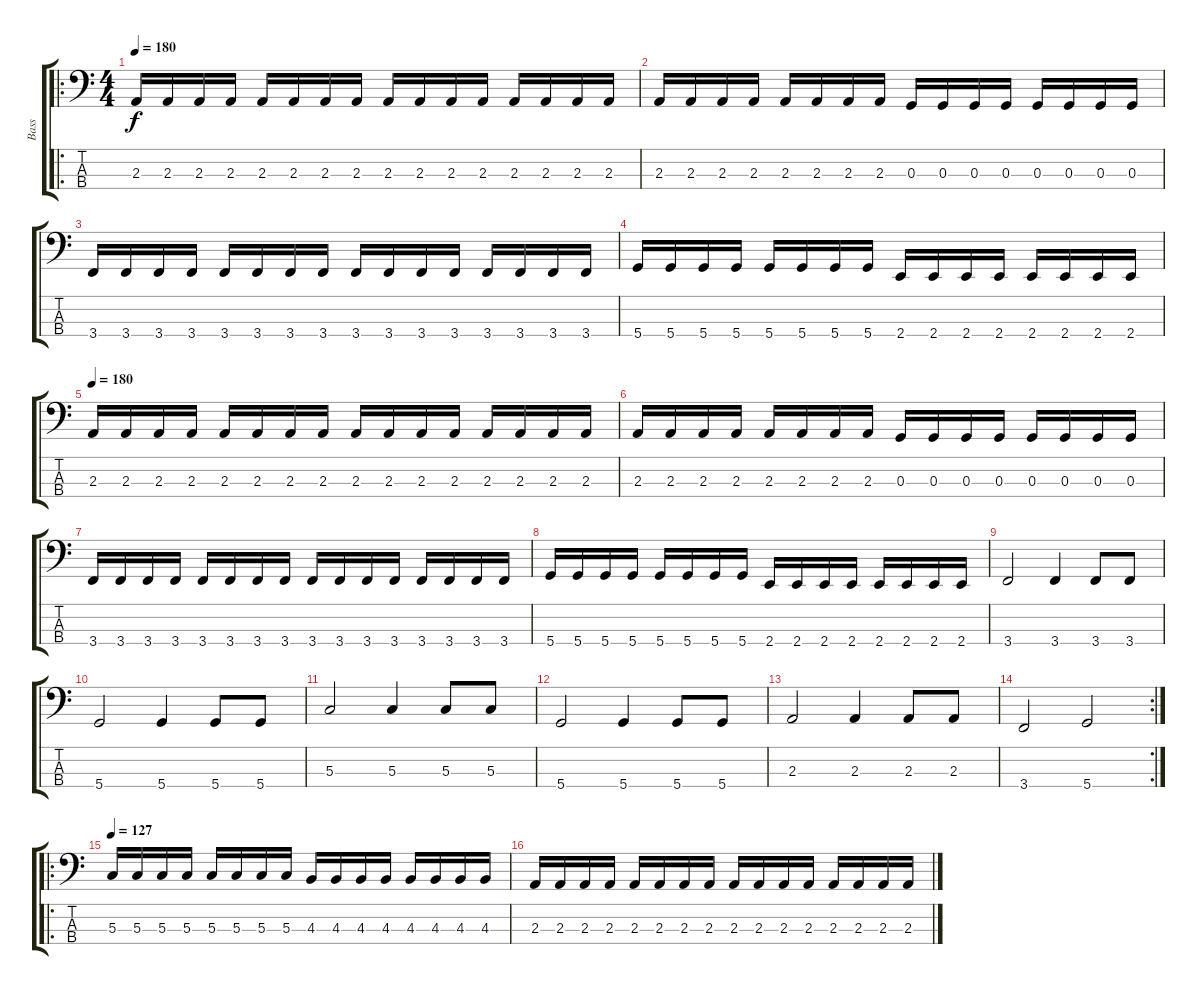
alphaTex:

\track ("Bass" "Bass") {instrument electricbasspick}
\staff {score tabs}
\tuning (F2 C2 G1 D1) {hide}
\ro
\ts (4 4)
\tempo 180
\clef f4
\ks c
2.3.16{dy f} 2.3.16 2.3.16 2.3.16 2.3.16 2.3.16 2.3.16 2.3.16 2.3.16 2.3.16 2.3.16 2.3.16 2.3.16 2.3.16 2.3.16 2.3.16 |
2.3.16 2.3.16 2.3.16 2.3.16 2.3.16 2.3.16 2.3.16 2.3.16 0.3.16 0.3.16 0.3.16 0.3.16 0.3.16 0.3.16 0.3.16 0.3.16 |
3.4.16 3.4.16 3.4.16 3.4.16 3.4.16 3.4.16 3.4.16 3.4.16 3.4.16 3.4.16 3.4.16 3.4.16 3.4.16 3.4.16 3.4.16 3.4.16 |
5.4.16 5.4.16 5.4.16 5.4.16 5.4.16 5.4.16 5.4.16 5.4.16 2.4.16 2.4.16 2.4.16 2.4.16 2.4.16 2.4.16 2.4.16 2.4.16 |
\tempo 180
2.3.16 2.3.16 2.3.16 2.3.16 2.3.16 2.3.16 2.3.16 2.3.16 2.3.16 2.3.16 2.3.16 2.3.16 2.3.16 2.3.16 2.3.16 2.3.16 |
2.3.16 2.3.16 2.3.16 2.3.16 2.3.16 2.3.16 2.3.16 2.3.16 0.3.16 0.3.16 0.3.16 0.3.16 0.3.16 0.3.16 0.3.16 0.3.16 |
3.4.16 3.4.16 3.4.16 3.4.16 3.4.16 3.4.16 3.4.16 3.4.16 3.4.16 3.4.16 3.4.16 3.4.16 3.4.16 3.4.16 3.4.16 3.4.16 |
5.4.16 5.4.16 5.4.16 5.4.16 5.4.16 5.4.16 5.4.16 5.4.16 2.4.16 2.4.16 2.4.16 2.4.16 2.4.16 2.4.16 2.4.16 2.4.16 |
3.4.2 3.4.4 3.4.8 3.4.8 |
5.4.2 5.4.4 5.4.8 5.4.8 |
5.3.2 5.3.4 5.3.8 5.3.8 |
5.4.2 5.4.4 5.4.8 5.4.8 |
2.3.2 2.3.4 2.3.8 2.3.8 |
\rc 2
3.4.2 5.4.2 |
\ro
\tempo 127
5.3.16 5.3.16 5.3.16 5.3.16 5.3.16 5.3.16 5.3.16 5.3.16 4.3.16 4.3.16 4.3.16 4.3.16 4.3.16 4.3.16 4.3.16 4.3.16 |
2.3.16 2.3.16 2.3.16 2.3.16 2.3.16 2.3.16 2.3.16 2.3.16 2.3.16 2.3.16 2.3.16 2.3.16 2.3.16 2.3.16 2.3.16 2.3.16
